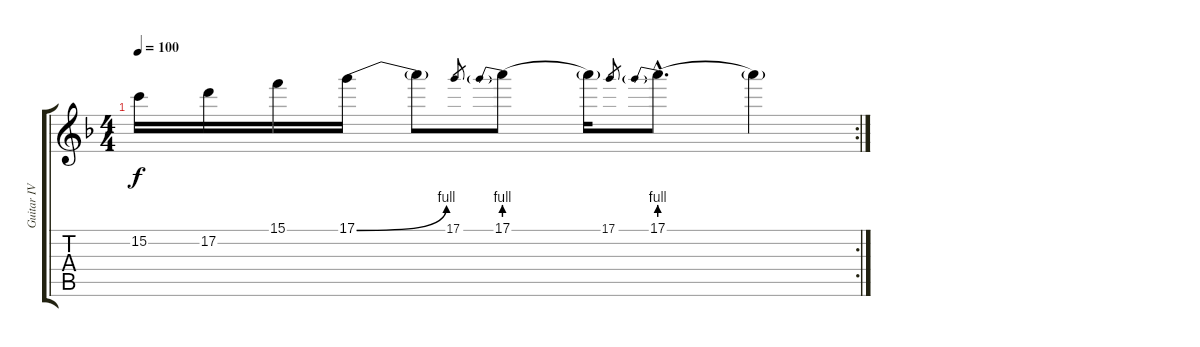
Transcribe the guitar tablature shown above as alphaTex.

\track ("Guitar IV" "Guitar IV") {instrument distortionguitar}
\staff {score tabs}
\tuning (D4 A3 F3 C3 G2 D2) {hide}
\rc 2
\ts (4 4)
\tempo 100
\clef g2
\ks dminor
15.2.16{dy f} 17.2.16 15.1.16 17.1{be (bend 0 0 60 4)}.16 17.1{t}.8 17.1.8{gr} 17.1{be (prebend 0 4 60 4)}.8 17.1{t}.16 17.1.8{gr} 17.1{be (prebend 0 4 60 4) hac}.8{d} 17.1{t}.4
